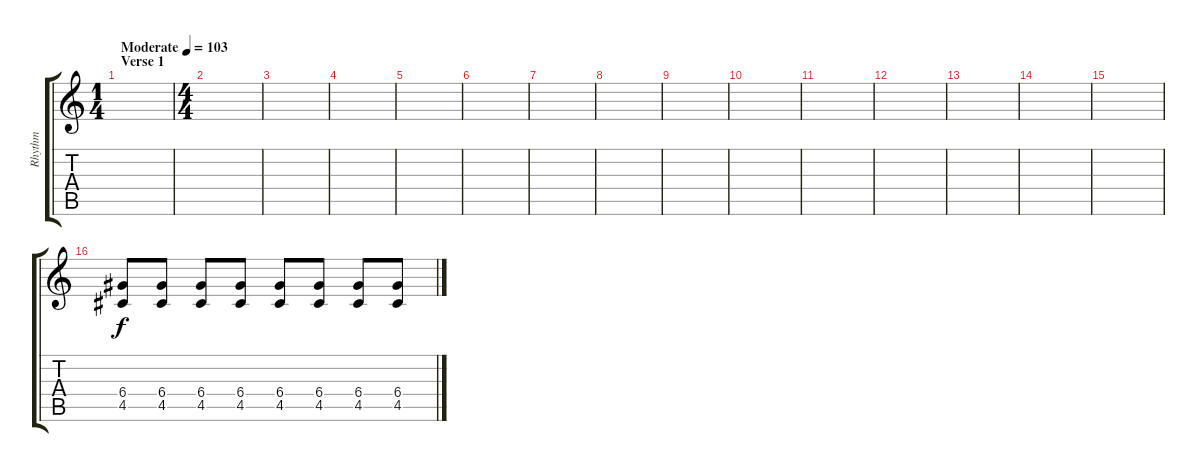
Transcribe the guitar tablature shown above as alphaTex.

\track ("Rhythm" "Rhythm") {instrument distortionguitar}
\staff {score tabs}
\tuning (E4 B3 G3 D3 A2 E2) {hide}
\ts (1 4)
\section ("" "Verse 1")
\tempo (103 "Moderate")
\clef g2
\ks c
|
\ts (4 4)
|
|
|
|
|
|
|
|
|
|
|
|
|
|
(6.4 4.5).8 (6.4 4.5).8 (6.4 4.5).8 (6.4 4.5).8 (6.4 4.5).8 (6.4 4.5).8 (6.4 4.5).8 (6.4 4.5).8
